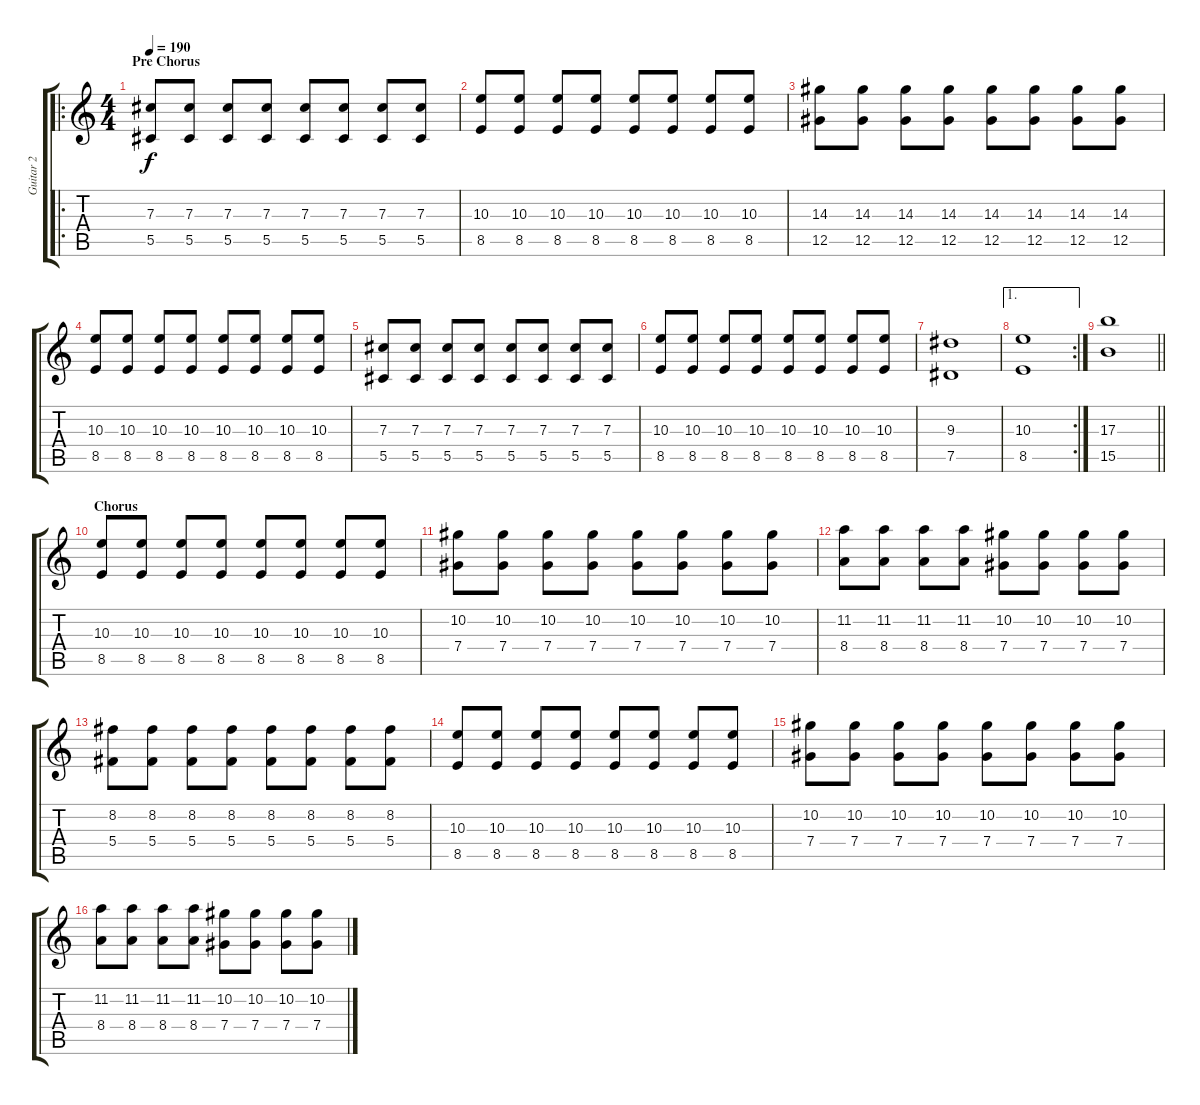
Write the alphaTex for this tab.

\track ("Guitar 2" "Guitar 2") {instrument distortionguitar}
\staff {score tabs}
\tuning (Eb4 Bb3 Gb3 Db3 Ab2 Db2) {hide}
\ro
\ts (4 4)
\section ("" "Pre Chorus")
\tempo 190
\clef g2
\ks c
(7.3 5.5).8{dy f} (7.3 5.5).8 (7.3 5.5).8 (7.3 5.5).8 (7.3 5.5).8 (7.3 5.5).8 (7.3 5.5).8 (7.3 5.5).8 |
(10.3 8.5).8 (10.3 8.5).8 (10.3 8.5).8 (10.3 8.5).8 (10.3 8.5).8 (10.3 8.5).8 (10.3 8.5).8 (10.3 8.5).8 |
(14.3 12.5).8 (14.3 12.5).8 (14.3 12.5).8 (14.3 12.5).8 (14.3 12.5).8 (14.3 12.5).8 (14.3 12.5).8 (14.3 12.5).8 |
(10.3 8.5).8 (10.3 8.5).8 (10.3 8.5).8 (10.3 8.5).8 (10.3 8.5).8 (10.3 8.5).8 (10.3 8.5).8 (10.3 8.5).8 |
(7.3 5.5).8 (7.3 5.5).8 (7.3 5.5).8 (7.3 5.5).8 (7.3 5.5).8 (7.3 5.5).8 (7.3 5.5).8 (7.3 5.5).8 |
(10.3 8.5).8 (10.3 8.5).8 (10.3 8.5).8 (10.3 8.5).8 (10.3 8.5).8 (10.3 8.5).8 (10.3 8.5).8 (10.3 8.5).8 |
(9.3 7.5).1 |
\ae 1
\rc 2
(10.3 8.5).1 |
\barLineRight lightlight
(17.3 15.5).1 |
\section ("" "Chorus")
(10.3 8.5).8 (10.3 8.5).8 (10.3 8.5).8 (10.3 8.5).8 (10.3 8.5).8 (10.3 8.5).8 (10.3 8.5).8 (10.3 8.5).8 |
(10.2 7.4).8 (10.2 7.4).8 (10.2 7.4).8 (10.2 7.4).8 (10.2 7.4).8 (10.2 7.4).8 (10.2 7.4).8 (10.2 7.4).8 |
(11.2 8.4).8 (11.2 8.4).8 (11.2 8.4).8 (11.2 8.4).8 (10.2 7.4).8 (10.2 7.4).8 (10.2 7.4).8 (10.2 7.4).8 |
(8.2 5.4).8 (8.2 5.4).8 (8.2 5.4).8 (8.2 5.4).8 (8.2 5.4).8 (8.2 5.4).8 (8.2 5.4).8 (8.2 5.4).8 |
(10.3 8.5).8 (10.3 8.5).8 (10.3 8.5).8 (10.3 8.5).8 (10.3 8.5).8 (10.3 8.5).8 (10.3 8.5).8 (10.3 8.5).8 |
(10.2 7.4).8 (10.2 7.4).8 (10.2 7.4).8 (10.2 7.4).8 (10.2 7.4).8 (10.2 7.4).8 (10.2 7.4).8 (10.2 7.4).8 |
(11.2 8.4).8 (11.2 8.4).8 (11.2 8.4).8 (11.2 8.4).8 (10.2 7.4).8 (10.2 7.4).8 (10.2 7.4).8 (10.2 7.4).8
